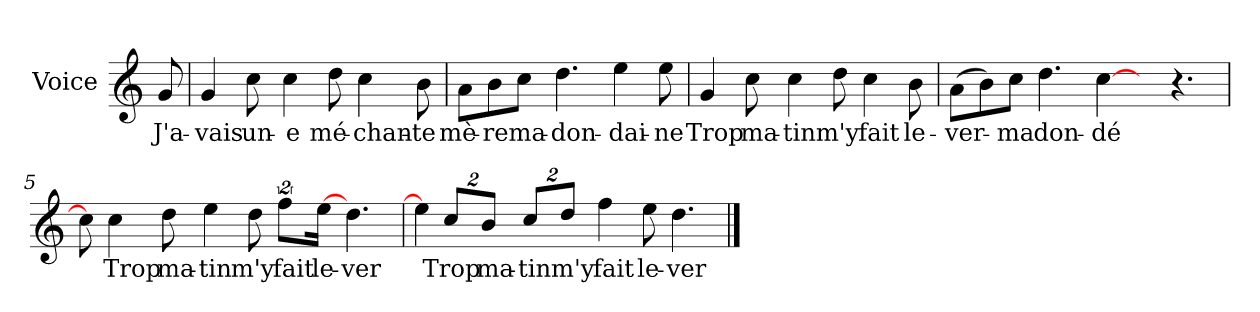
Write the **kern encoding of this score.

**kern	**text
*part1	*part1
*staff1	*staff1
*I"Voice	*
*I'V	*
*clefG2	*
*k[]	*
*C:	*
=	=
8g/	J'a-
=1	=1
4g/	-vais
8cc\	un-
4cc\	-e
8dd\	mé-
4cc\	-chan-
8b\	-te
=2	=2
8a\L	mè-
8b\	-re
8cc\J	ma-
4.dd\	-don-
4ee\	-dai-
8ee\	-ne
=3	=3
4g/	Trop
8cc\	ma-
4cc\	-tin
8dd\	m'y
4cc\	fait
8b\	le-
!!LO:LB:g=z
=4	=4
(>8a\L	-ver-
8b\)	.
8cc\J	-ma
4.dd\	don-
[4cc\	-dé
8ryy	.
4.r	.
=5	=5
8cc\]	.
4cc\	Trop
8dd\	ma-
4ee\	-tin
8dd\	m'y
16%3ff\L	fait
[16ee\J	le-
4.dd\	-ver
=6	=6
8ee\J]	.
16%3cc/L	Trop
16%3b/J	ma-
16%3cc/L	-tin
16%3dd/J	m'y
4ff\	fait
8ee\	le-
4.dd\	-ver
==	==
*-	*-
